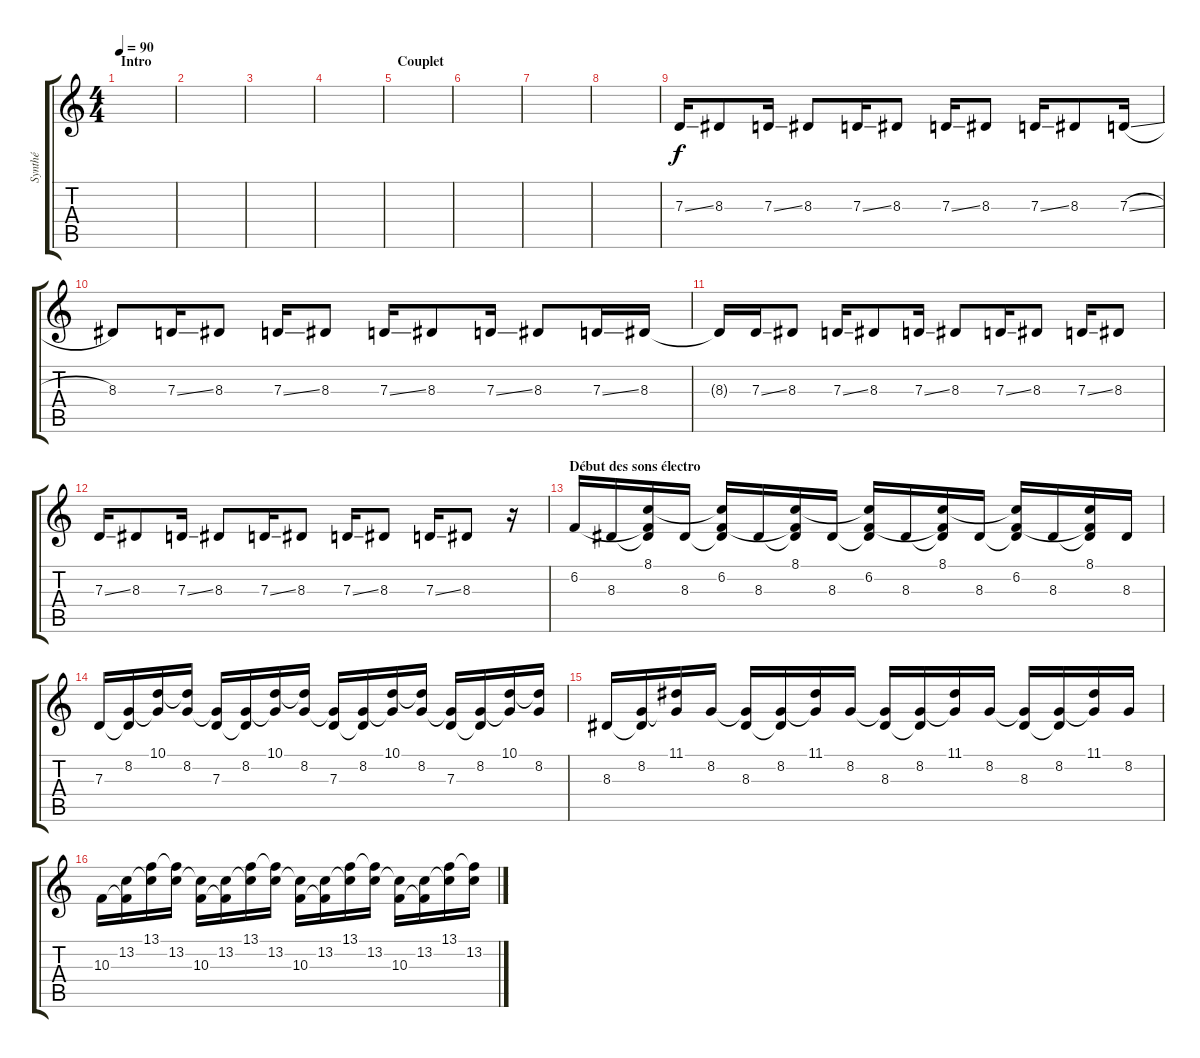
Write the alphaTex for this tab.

\track ("Synthé" "Synthé") {instrument pad1newage}
\staff {score tabs}
\tuning (E4 B3 G3 D3 A2 E2) {hide}
\ts (4 4)
\section ("" "Intro")
\tempo 90
\clef g2
\ks c
|
|
|
|
\section ("" "Couplet")
|
|
|
|
7.3{ss}.16 8.3.8 7.3{ss}.16 8.3.8 7.3{ss}.16 8.3.8 7.3{ss}.16 8.3.8 7.3{ss}.16 8.3.8 7.3{sl}.16 |
8.3.8 7.3{ss}.16 8.3.8 7.3{ss}.16 8.3.8 7.3{ss}.16 8.3.8 7.3{ss}.16 8.3.8 7.3{ss}.16 8.3.16 |
8.3{t}.16 7.3{ss}.16 8.3.8 7.3{ss}.16 8.3.8 7.3{ss}.16 8.3.8 7.3{ss}.16 8.3.8 7.3{ss}.16 8.3.8 |
7.3{ss}.16 8.3.8 7.3{ss}.16 8.3.8 7.3{ss}.16 8.3.8 7.3{ss}.16 8.3.8 7.3{ss}.16 8.3.8 r.16 |
\section ("" "Début des sons électro")
6.2.16 8.3.16 (8.1 6.2{t} 8.3{t}).16 8.3.16 (8.1{t} 6.2 8.3{t}).16 8.3.16 (8.1 6.2{t} 8.3{t}).16 8.3.16 (8.1{t} 6.2 8.3{t}).16 8.3.16 (8.1 6.2{t} 8.3{t}).16 8.3.16 (8.1{t} 6.2 8.3{t}).16 8.3.16 (8.1 6.2{t} 8.3{t}).16 8.3.16 |
7.3.16 (8.2 7.3{t}).16 (10.1 8.2{t}).16 (10.1{t} 8.2).16 (8.2{t} 7.3).16 (8.2 7.3{t}).16 (10.1 8.2{t}).16 (10.1{t} 8.2).16 (8.2{t} 7.3).16 (8.2 7.3{t}).16 (10.1 8.2{t}).16 (10.1{t} 8.2).16 (8.2{t} 7.3).16 (8.2 7.3{t}).16 (10.1 8.2{t}).16 (10.1{t} 8.2).16 |
8.3.16 (8.2 8.3{t}).16 (11.1 8.2{t}).16 8.2.16 (8.2{t} 8.3).16 (8.2 8.3{t}).16 (11.1 8.2{t}).16 8.2.16 (8.2{t} 8.3).16 (8.2 8.3{t}).16 (11.1 8.2{t}).16 8.2.16 (8.2{t} 8.3).16 (8.2 8.3{t}).16 (11.1 8.2{t}).16 8.2.16 |
10.3.16 (13.2 10.3{t}).16 (13.1 13.2{t}).16 (13.1{t} 13.2).16 (13.2{t} 10.3).16 (13.2 10.3{t}).16 (13.1 13.2{t}).16 (13.1{t} 13.2).16 (13.2{t} 10.3).16 (13.2 10.3{t}).16 (13.1 13.2{t}).16 (13.1{t} 13.2).16 (13.2{t} 10.3).16 (13.2 10.3{t}).16 (13.1 13.2{t}).16 (13.1{t} 13.2).16
